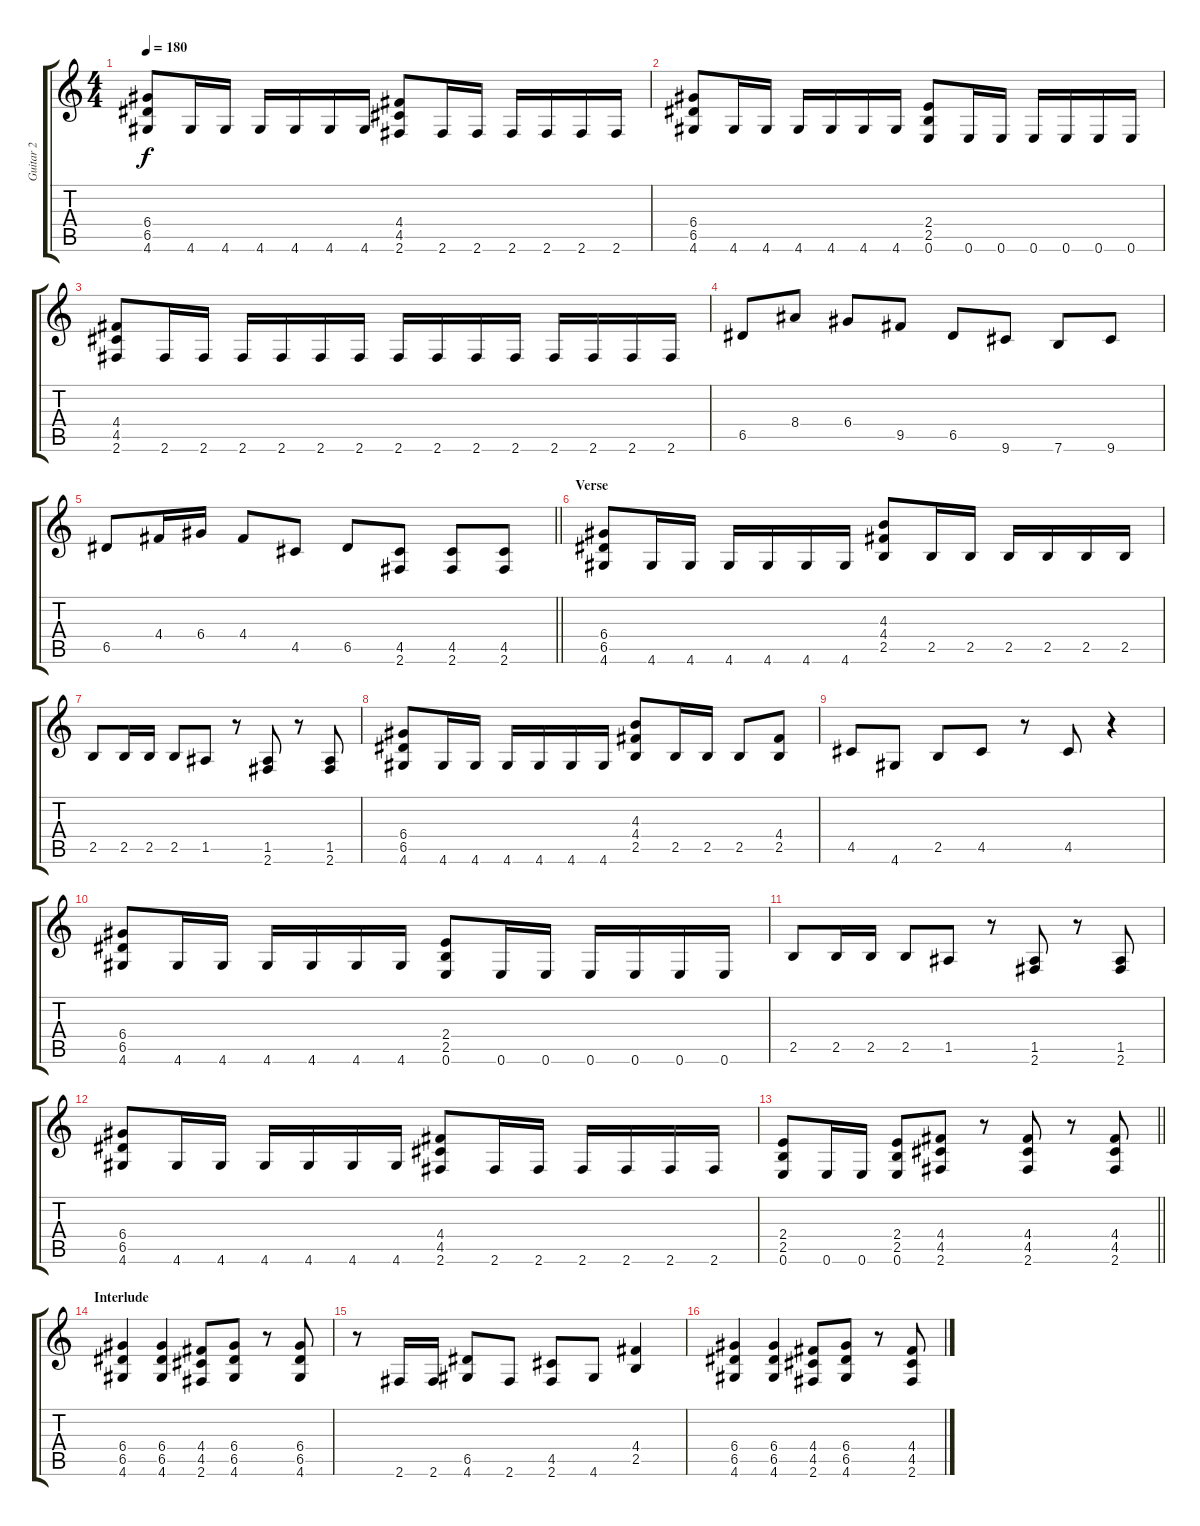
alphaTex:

\track ("Guitar 2" "Guitar 2") {instrument distortionguitar}
\staff {score tabs}
\tuning (E4 B3 G3 D3 A2 E2) {hide}
\ts (4 4)
\tempo 180
\clef g2
\ks c
(6.4 6.5 4.6).8{dy f} 4.6.16 4.6.16 4.6.16 4.6.16 4.6.16 4.6.16 (4.4 4.5 2.6).8 2.6.16 2.6.16 2.6.16 2.6.16 2.6.16 2.6.16 |
(6.4 6.5 4.6).8 4.6.16 4.6.16 4.6.16 4.6.16 4.6.16 4.6.16 (2.4 2.5 0.6).8 0.6.16 0.6.16 0.6.16 0.6.16 0.6.16 0.6.16 |
(4.4 4.5 2.6).8 2.6.16 2.6.16 2.6.16 2.6.16 2.6.16 2.6.16 2.6.16 2.6.16 2.6.16 2.6.16 2.6.16 2.6.16 2.6.16 2.6.16 |
6.5.8 8.4.8 6.4.8 9.5.8 6.5.8 9.6.8 7.6.8 9.6.8 |
\barLineRight lightlight
6.5.8 4.4.16 6.4.16 4.4.8 4.5.8 6.5.8 (4.5 2.6).8 (4.5 2.6).8 (4.5 2.6).8 |
\section ("" "Verse")
(6.4 6.5 4.6).8 4.6.16 4.6.16 4.6.16 4.6.16 4.6.16 4.6.16 (4.3 4.4 2.5).8 2.5.16 2.5.16 2.5.16 2.5.16 2.5.16 2.5.16 |
2.5.8 2.5.16 2.5.16 2.5.8 1.5.8 r.8 (1.5 2.6).8 r.8 (1.5 2.6).8 |
(6.4 6.5 4.6).8 4.6.16 4.6.16 4.6.16 4.6.16 4.6.16 4.6.16 (4.3 4.4 2.5).8 2.5.16 2.5.16 2.5.8 (4.4 2.5).8 |
4.5.8 4.6.8 2.5.8 4.5.8 r.8 4.5.8 r.4 |
(6.4 6.5 4.6).8 4.6.16 4.6.16 4.6.16 4.6.16 4.6.16 4.6.16 (2.4 2.5 0.6).8 0.6.16 0.6.16 0.6.16 0.6.16 0.6.16 0.6.16 |
2.5.8 2.5.16 2.5.16 2.5.8 1.5.8 r.8 (1.5 2.6).8 r.8 (1.5 2.6).8 |
(6.4 6.5 4.6).8 4.6.16 4.6.16 4.6.16 4.6.16 4.6.16 4.6.16 (4.4 4.5 2.6).8 2.6.16 2.6.16 2.6.16 2.6.16 2.6.16 2.6.16 |
\barLineRight lightlight
(2.4 2.5 0.6).8 0.6.16 0.6.16 (2.4 2.5 0.6).8 (4.4 4.5 2.6).8 r.8 (4.4 4.5 2.6).8 r.8 (4.4 4.5 2.6).8 |
\section ("" "Interlude")
(6.4 6.5 4.6).4 (6.4 6.5 4.6).4 (4.4 4.5 2.6).8 (6.4 6.5 4.6).8 r.8 (6.4 6.5 4.6).8 |
r.8 2.6.16 2.6.16 (6.5 4.6).8 2.6.8 (4.5 2.6).8 4.6.8 (4.4 2.5).4 |
(6.4 6.5 4.6).4 (6.4 6.5 4.6).4 (4.4 4.5 2.6).8 (6.4 6.5 4.6).8 r.8 (4.4 4.5 2.6).8
